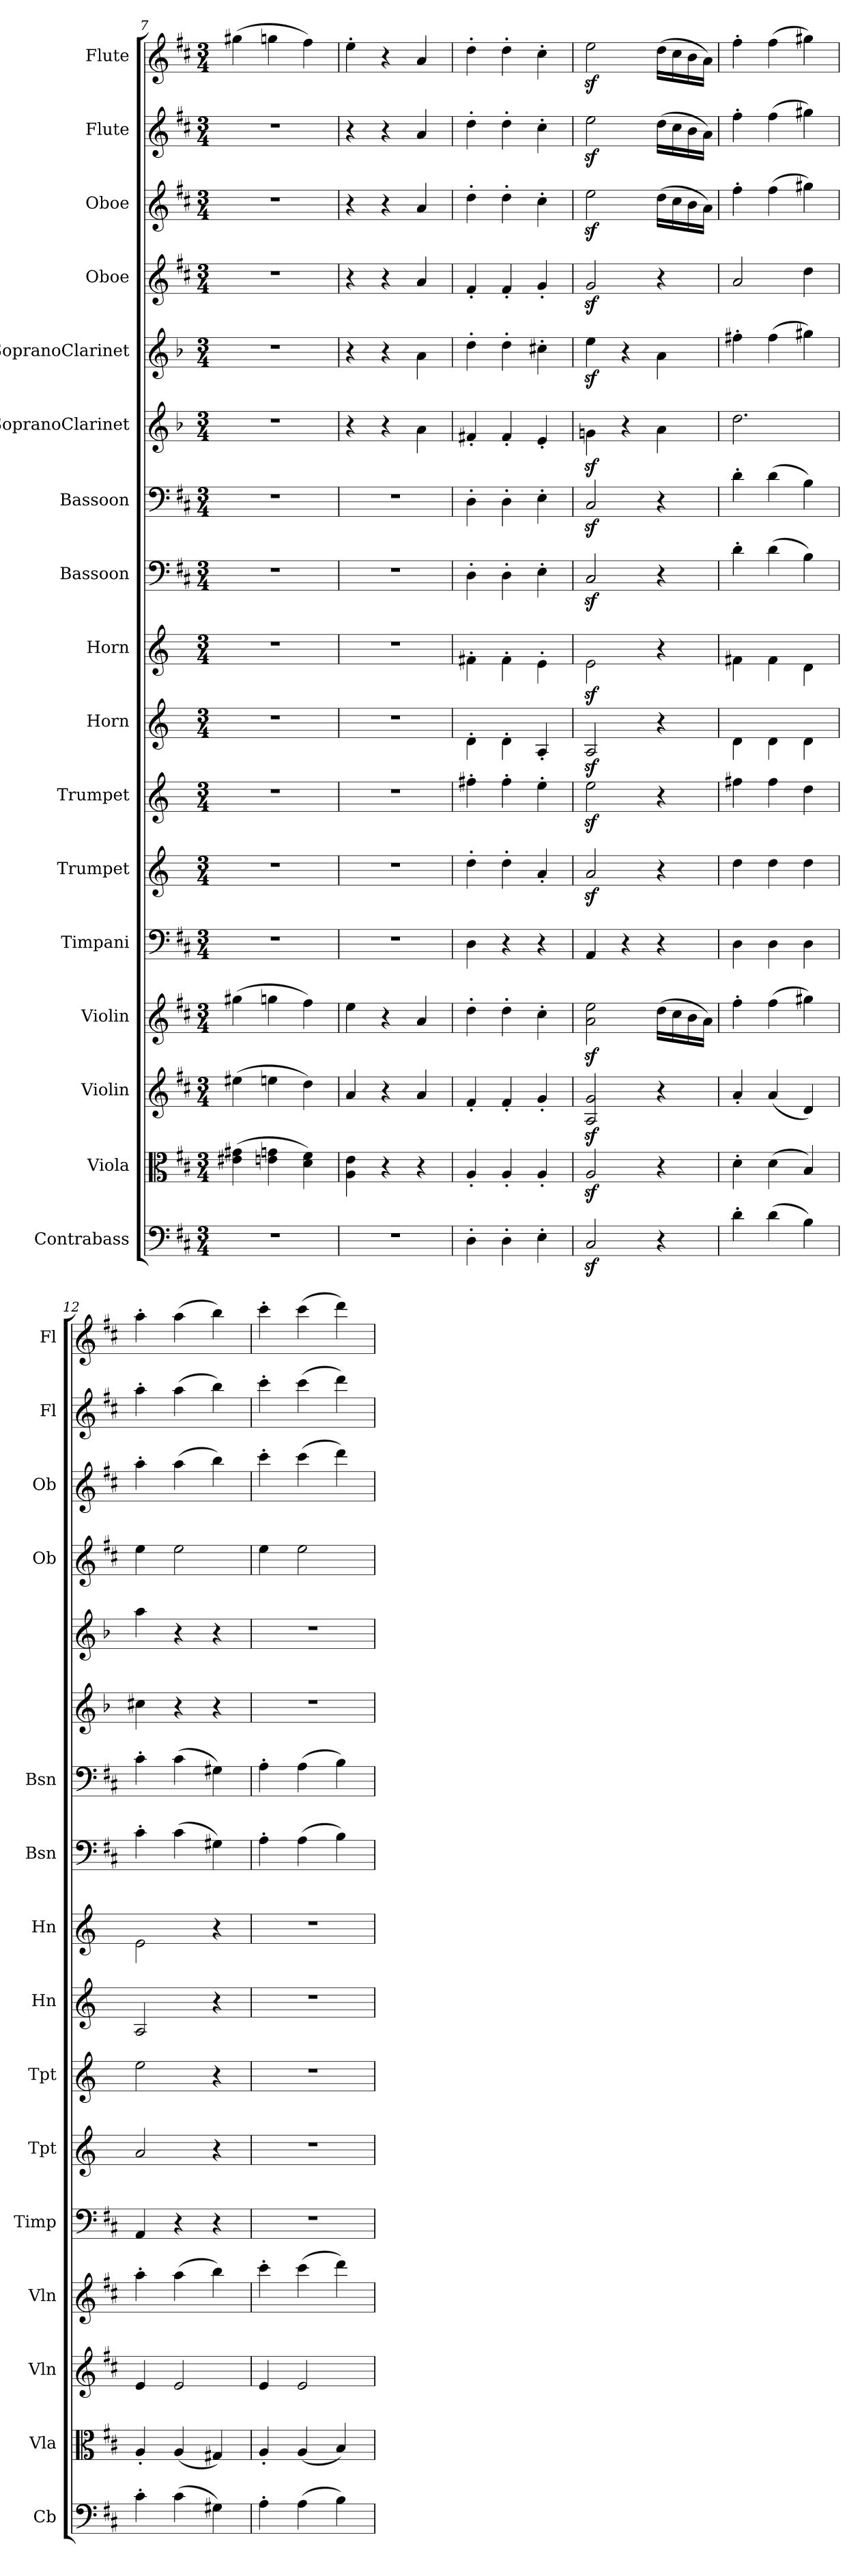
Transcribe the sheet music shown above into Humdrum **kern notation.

**kern	**kern	**kern	**kern	**kern	**kern	**kern	**kern	**kern	**kern	**kern	**kern	**kern	**kern	**kern	**kern	**kern
*part17	*part16	*part15	*part14	*part13	*part12	*part11	*part10	*part9	*part8	*part7	*part6	*part5	*part4	*part3	*part2	*part1
*staff17	*staff16	*staff15	*staff14	*staff13	*staff12	*staff11	*staff10	*staff9	*staff8	*staff7	*staff6	*staff5	*staff4	*staff3	*staff2	*staff1
*I"Contrabass	*I"Viola	*I"Violin	*I"Violin	*I"Timpani	*I"Trumpet	*I"Trumpet	*I"Horn	*I"Horn	*I"Bassoon	*I"Bassoon	*I"SopranoClarinet	*I"SopranoClarinet	*I"Oboe	*I"Oboe	*I"Flute	*I"Flute
*I'Cb	*I'Vla	*I'Vln	*I'Vln	*I'Timp	*I'Tpt	*I'Tpt	*I'Hn	*I'Hn	*I'Bsn	*I'Bsn	*	*	*I'Ob	*I'Ob	*I'Fl	*I'Fl
*clefF4	*clefC3	*clefG2	*clefG2	*clefF4	*clefG2	*clefG2	*clefG2	*clefG2	*clefF4	*clefF4	*clefG2	*clefG2	*clefG2	*clefG2	*clefG2	*clefG2
*k[f#c#]	*k[f#c#]	*k[f#c#]	*k[f#c#]	*k[f#c#]	*k[]	*k[]	*k[]	*k[]	*k[f#c#]	*k[f#c#]	*k[b-]	*k[b-]	*k[f#c#]	*k[f#c#]	*k[f#c#]	*k[f#c#]
*M3/4	*M3/4	*M3/4	*M3/4	*M3/4	*M3/4	*M3/4	*M3/4	*M3/4	*M3/4	*M3/4	*M3/4	*M3/4	*M3/4	*M3/4	*M3/4	*M3/4
=7	=7	=7	=7	=7	=7	=7	=7	=7	=7	=7	=7	=7	=7	=7	=7	=7
2.r	(4e#X\ 4g#X\	(4ee#X\	(4gg#X\	2.r	2.r	2.r	2.r	2.r	2.r	2.r	2.r	2.r	2.r	2.r	2.r	(4gg#X\
.	4en\ 4gn\	4een\	4ggn\	.	.	.	.	.	.	.	.	.	.	.	.	4ggn\
.	4d\ 4f#\)	4dd\)	4ff#\)	.	.	.	.	.	.	.	.	.	.	.	.	4ff#\)
=8	=8	=8	=8	=8	=8	=8	=8	=8	=8	=8	=8	=8	=8	=8	=8	=8
2.r	4A\ 4e\	4a/	4ee\	2.r	2.r	2.r	2.r	2.r	2.r	2.r	4r	4r	4r	4r	4r	4ee'\
.	4r	4r	4r	.	.	.	.	.	.	.	4r	4r	4r	4r	4r	4r
.	4r	4a/	4a/	.	.	.	.	.	.	.	4a\	4a\	4a/	4a/	4a/	4a/
=9	=9	=9	=9	=9	=9	=9	=9	=9	=9	=9	=9	=9	=9	=9	=9	=9
4D'\	4A'/	4f#'/	4dd'\	4D\	4dd'\	4ff#X'\	4d'\	4f#X'\	4D'\	4D'\	4f#X'/	4dd'\	4f#'/	4dd'\	4dd'\	4dd'\
4D'\	4A'/	4f#'/	4dd'\	4r	4dd'\	4ff#'\	4d'\	4f#'\	4D'\	4D'\	4f#'/	4dd'\	4f#'/	4dd'\	4dd'\	4dd'\
4E'\	4A'/	4g'/	4cc#'\	4r	4a'/	4ee'\	4A'/	4e'\	4E'\	4E'\	4e'/	4cc#X'\	4g'/	4cc#'\	4cc#'\	4cc#'\
=10	=10	=10	=10	=10	=10	=10	=10	=10	=10	=10	=10	=10	=10	=10	=10	=10
2C#z/	2Az/	2Az/ 2gz/	2az\ 2eez\	4AA/	2az/	2eez\	2Az/	2ez\	2C#z/	2C#z/	4gnz\	4eez\	2gz/	2eez\	2eez\	2eez\
.	.	.	.	4r	.	.	.	.	.	.	4r	4r	.	.	.	.
4r	4r	4r	(16dd\LL	4r	4r	4r	4r	4r	4r	4r	4a\	4a\	4r	(16dd\LL	(16dd\LL	(16dd\LL
.	.	.	16cc#\	.	.	.	.	.	.	.	.	.	.	16cc#\	16cc#\	16cc#\
.	.	.	16b\	.	.	.	.	.	.	.	.	.	.	16b\	16b\	16b\
.	.	.	16a\JJ)	.	.	.	.	.	.	.	.	.	.	16a\JJ)	16a\JJ)	16a\JJ)
=11	=11	=11	=11	=11	=11	=11	=11	=11	=11	=11	=11	=11	=11	=11	=11	=11
4d'\	4d'\	4a'/	4ff#'\	4D\	4dd\	4ff#X\	4d\	4f#X\	4d'\	4d'\	2.dd\	4ff#X'\	2a/	4ff#'\	4ff#'\	4ff#'\
(4d\	(4d\	(4a/	(4ff#\	4D\	4dd\	4ff#\	4d\	4f#\	(4d\	(4d\	.	(4ff#\	.	(4ff#\	(4ff#\	(4ff#\
4B\)	4B/)	4d/)	4gg#X\)	4D\	4dd\	4dd\	4d\	4d\	4B\)	4B\)	.	4gg#X\)	4dd\	4gg#X\)	4gg#X\)	4gg#X\)
=12	=12	=12	=12	=12	=12	=12	=12	=12	=12	=12	=12	=12	=12	=12	=12	=12
4c#'\	4A'/	4e/	4aa'\	4AA/	2a/	2ee\	2A/	2e\	4c#'\	4c#'\	4cc#X\	4aa\	4ee\	4aa'\	4aa'\	4aa'\
(4c#\	(4A/	2e/	(4aa\	4r	.	.	.	.	(4c#\	(4c#\	4r	4r	2ee\	(4aa\	(4aa\	(4aa\
4G#X\)	4G#X/)	.	4bb\)	4r	4r	4r	4r	4r	4G#X\)	4G#X\)	4r	4r	.	4bb\)	4bb\)	4bb\)
=13	=13	=13	=13	=13	=13	=13	=13	=13	=13	=13	=13	=13	=13	=13	=13	=13
4A'\	4A'/	4e/	4ccc#'\	2.r	2.r	2.r	2.r	2.r	4A'\	4A'\	2.r	2.r	4ee\	4ccc#'\	4ccc#'\	4ccc#'\
(4A\	(4A/	2e/	(4ccc#\	.	.	.	.	.	(4A\	(4A\	.	.	2ee\	(4ccc#\	(4ccc#\	(4ccc#\
4B\)	4B/)	.	4ddd\)	.	.	.	.	.	4B\)	4B\)	.	.	.	4ddd\)	4ddd\)	4ddd\)
=	=	=	=	=	=	=	=	=	=	=	=	=	=	=	=	=
*-	*-	*-	*-	*-	*-	*-	*-	*-	*-	*-	*-	*-	*-	*-	*-	*-
